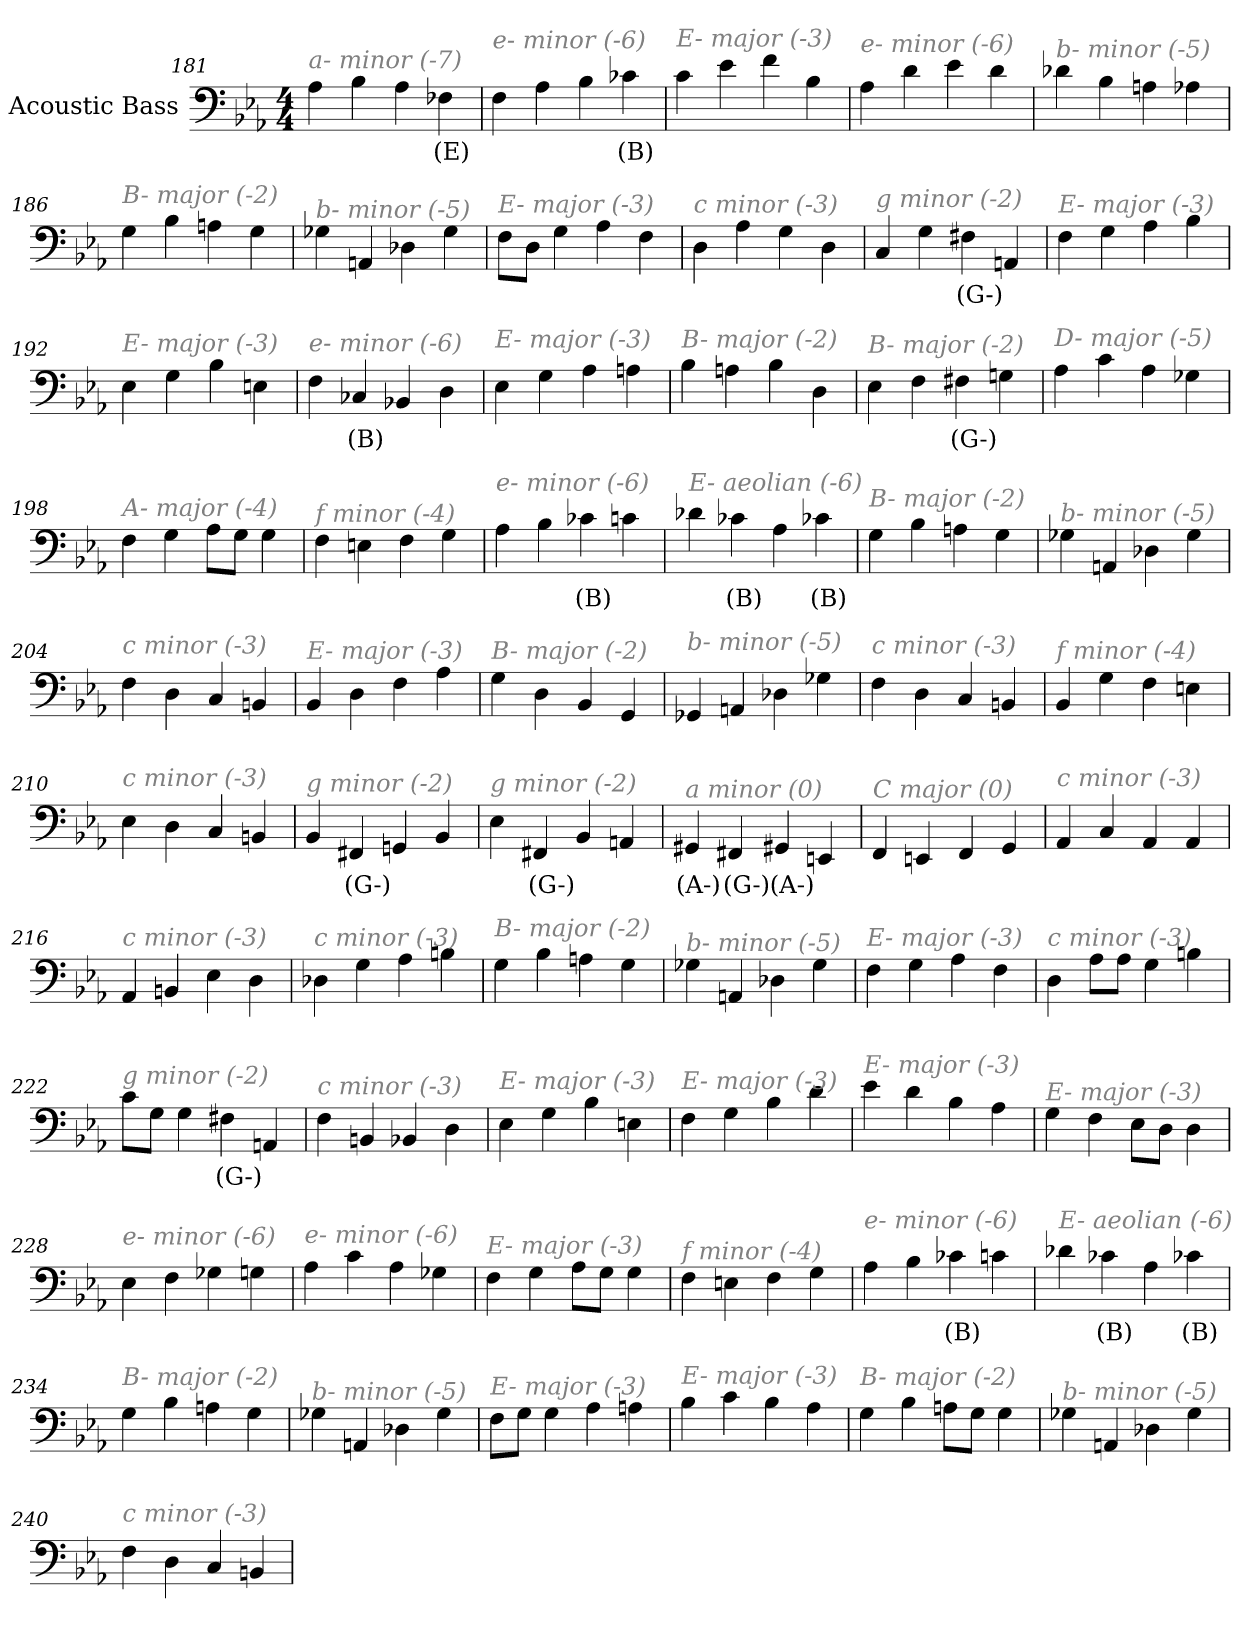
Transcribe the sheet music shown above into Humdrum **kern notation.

**kern	**text
*part1	*part1
*staff1	*staff1
*I"Acoustic Bass	*
*clefF4	*
*ITrd7c12	*
*k[b-e-a-]	*
*E-:	*
*M4/4	*
=181	=181
!LO:TX:i:color=#808080:t=a- minor (-7)	!
4AA-	.
4BB-	.
4AA-	.
4FF-Xi	(E)
=182	=182
!LO:TX:i:color=#808080:t=e- minor (-6)	!
4FF	.
4AA-	.
4BB-	.
4C-Xi	(B)
=183	=183
!LO:TX:i:color=#808080:t=E- major (-3)	!
4C	.
4E-	.
4F	.
4BB-	.
=184	=184
!LO:TX:i:color=#808080:t=e- minor (-6)	!
4AA-	.
4D	.
4E-	.
4D	.
=185	=185
!LO:TX:i:color=#808080:t=b- minor (-5)	!
4D-X	.
4BB-	.
4AAn	.
4AA-X	.
=186	=186
!LO:TX:i:color=#808080:t=B- major (-2)	!
4GG	.
4BB-	.
4AAn	.
4GG	.
=187	=187
!LO:TX:i:color=#808080:t=b- minor (-5)	!
4GG-X	.
4AAAn	.
4DD-X	.
4GG-	.
=188	=188
!LO:TX:i:color=#808080:t=E- major (-3)	!
8FFL	.
8DDJ	.
4GG	.
4AA-	.
4FF	.
=189	=189
!LO:TX:i:color=#808080:t=c minor (-3)	!
4DD	.
4AA-	.
4GG	.
4DD	.
=190	=190
!LO:TX:i:color=#808080:t=g minor (-2)	!
4CC	.
4GG	.
4FF#Xi	(G-)
4AAAn	.
=191	=191
!LO:TX:i:color=#808080:t=E- major (-3)	!
4FF	.
4GG	.
4AA-	.
4BB-	.
=192	=192
!LO:TX:i:color=#808080:t=E- major (-3)	!
4EE-	.
4GG	.
4BB-	.
4EEn	.
=193	=193
!LO:TX:i:color=#808080:t=e- minor (-6)	!
4FF	.
4CC-Xi	(B)
4BBB-X	.
4DD	.
=194	=194
!LO:TX:i:color=#808080:t=E- major (-3)	!
4EE-	.
4GG	.
4AA-	.
4AAn	.
=195	=195
!LO:TX:i:color=#808080:t=B- major (-2)	!
4BB-	.
4AAn	.
4BB-	.
4DD	.
=196	=196
!LO:TX:i:color=#808080:t=B- major (-2)	!
4EE-	.
4FF	.
4FF#Xi	(G-)
4GGn	.
=197	=197
!LO:TX:i:color=#808080:t=D- major (-5)	!
4AA-	.
4C	.
4AA-	.
4GG-X	.
=198	=198
!LO:TX:i:color=#808080:t=A- major (-4)	!
4FF	.
4GG	.
8AA-L	.
8GGJ	.
4GG	.
=199	=199
!LO:TX:i:color=#808080:t=f minor (-4)	!
4FF	.
4EEn	.
4FF	.
4GG	.
=200	=200
!LO:TX:i:color=#808080:t=e- minor (-6)	!
4AA-	.
4BB-	.
4C-Xi	(B)
4C	.
=201	=201
!LO:TX:i:color=#808080:t=E- aeolian (-6)	!
4D-X	.
4C-Xi	(B)
4AA-	.
4C-Xi	(B)
=202	=202
!LO:TX:i:color=#808080:t=B- major (-2)	!
4GG	.
4BB-	.
4AAn	.
4GG	.
=203	=203
!LO:TX:i:color=#808080:t=b- minor (-5)	!
4GG-X	.
4AAAn	.
4DD-X	.
4GG-	.
=204	=204
!LO:TX:i:color=#808080:t=c minor (-3)	!
4FF	.
4DD	.
4CC	.
4BBBn	.
=205	=205
!LO:TX:i:color=#808080:t=E- major (-3)	!
4BBB-	.
4DD	.
4FF	.
4AA-	.
=206	=206
!LO:TX:i:color=#808080:t=B- major (-2)	!
4GG	.
4DD	.
4BBB-	.
4GGG	.
=207	=207
!LO:TX:i:color=#808080:t=b- minor (-5)	!
4GGG-X	.
4AAAn	.
4DD-X	.
4GG-X	.
=208	=208
!LO:TX:i:color=#808080:t=c minor (-3)	!
4FF	.
4DD	.
4CC	.
4BBBn	.
=209	=209
!LO:TX:i:color=#808080:t=f minor (-4)	!
4BBB-	.
4GG	.
4FF	.
4EEn	.
=210	=210
!LO:TX:i:color=#808080:t=c minor (-3)	!
4EE-	.
4DD	.
4CC	.
4BBBn	.
=211	=211
!LO:TX:i:color=#808080:t=g minor (-2)	!
4BBB-	.
4FFF#Xi	(G-)
4GGGn	.
4BBB-	.
=212	=212
!LO:TX:i:color=#808080:t=g minor (-2)	!
4EE-	.
4FFF#Xi	(G-)
4BBB-	.
4AAAn	.
=213	=213
!LO:TX:i:color=#808080:t=a minor (0)	!
4GGG#Xi	(A-)
4FFF#Xi	(G-)
4GGG#Xi	(A-)
4EEEn	.
=214	=214
!LO:TX:i:color=#808080:t=C major (0)	!
4FFF	.
4EEEn	.
4FFF	.
4GGG	.
=215	=215
!LO:TX:i:color=#808080:t=c minor (-3)	!
4AAA-	.
4CC	.
4AAA-	.
4AAA-	.
=216	=216
!LO:TX:i:color=#808080:t=c minor (-3)	!
4AAA-	.
4BBBn	.
4EE-	.
4DD	.
=217	=217
!LO:TX:i:color=#808080:t=c minor (-3)	!
4DD-X	.
4GG	.
4AA-	.
4BBn	.
=218	=218
!LO:TX:i:color=#808080:t=B- major (-2)	!
4GG	.
4BB-	.
4AAn	.
4GG	.
=219	=219
!LO:TX:i:color=#808080:t=b- minor (-5)	!
4GG-X	.
4AAAn	.
4DD-X	.
4GG-	.
=220	=220
!LO:TX:i:color=#808080:t=E- major (-3)	!
4FF	.
4GG	.
4AA-	.
4FF	.
=221	=221
!LO:TX:i:color=#808080:t=c minor (-3)	!
4DD	.
8AA-L	.
8AA-J	.
4GG	.
4BBn	.
=222	=222
!LO:TX:i:color=#808080:t=g minor (-2)	!
8CL	.
8GGJ	.
4GG	.
4FF#Xi	(G-)
4AAAn	.
=223	=223
!LO:TX:i:color=#808080:t=c minor (-3)	!
4FF	.
4BBBn	.
4BBB-X	.
4DD	.
=224	=224
!LO:TX:i:color=#808080:t=E- major (-3)	!
4EE-	.
4GG	.
4BB-	.
4EEn	.
=225	=225
!LO:TX:i:color=#808080:t=E- major (-3)	!
4FF	.
4GG	.
4BB-	.
4D	.
=226	=226
!LO:TX:i:color=#808080:t=E- major (-3)	!
4E-	.
4D	.
4BB-	.
4AA-	.
=227	=227
!LO:TX:i:color=#808080:t=E- major (-3)	!
4GG	.
4FF	.
8EE-L	.
8DDJ	.
4DD	.
=228	=228
!LO:TX:i:color=#808080:t=e- minor (-6)	!
4EE-	.
4FF	.
4GG-X	.
4GGn	.
=229	=229
!LO:TX:i:color=#808080:t=e- minor (-6)	!
4AA-	.
4C	.
4AA-	.
4GG-X	.
=230	=230
!LO:TX:i:color=#808080:t=E- major (-3)	!
4FF	.
4GG	.
8AA-L	.
8GGJ	.
4GG	.
=231	=231
!LO:TX:i:color=#808080:t=f minor (-4)	!
4FF	.
4EEn	.
4FF	.
4GG	.
=232	=232
!LO:TX:i:color=#808080:t=e- minor (-6)	!
4AA-	.
4BB-	.
4C-Xi	(B)
4C	.
=233	=233
!LO:TX:i:color=#808080:t=E- aeolian (-6)	!
4D-X	.
4C-Xi	(B)
4AA-	.
4C-Xi	(B)
=234	=234
!LO:TX:i:color=#808080:t=B- major (-2)	!
4GG	.
4BB-	.
4AAn	.
4GG	.
=235	=235
!LO:TX:i:color=#808080:t=b- minor (-5)	!
4GG-X	.
4AAAn	.
4DD-X	.
4GG-	.
=236	=236
!LO:TX:i:color=#808080:t=E- major (-3)	!
8FFL	.
8GGJ	.
4GG	.
4AA-	.
4AAn	.
=237	=237
!LO:TX:i:color=#808080:t=E- major (-3)	!
4BB-	.
4C	.
4BB-	.
4AA-	.
=238	=238
!LO:TX:i:color=#808080:t=B- major (-2)	!
4GG	.
4BB-	.
8AAnL	.
8GGJ	.
4GG	.
=239	=239
!LO:TX:i:color=#808080:t=b- minor (-5)	!
4GG-X	.
4AAAn	.
4DD-X	.
4GG-	.
=240	=240
!LO:TX:i:color=#808080:t=c minor (-3)	!
4FF	.
4DD	.
4CC	.
4BBBn	.
=	=
*-	*-
